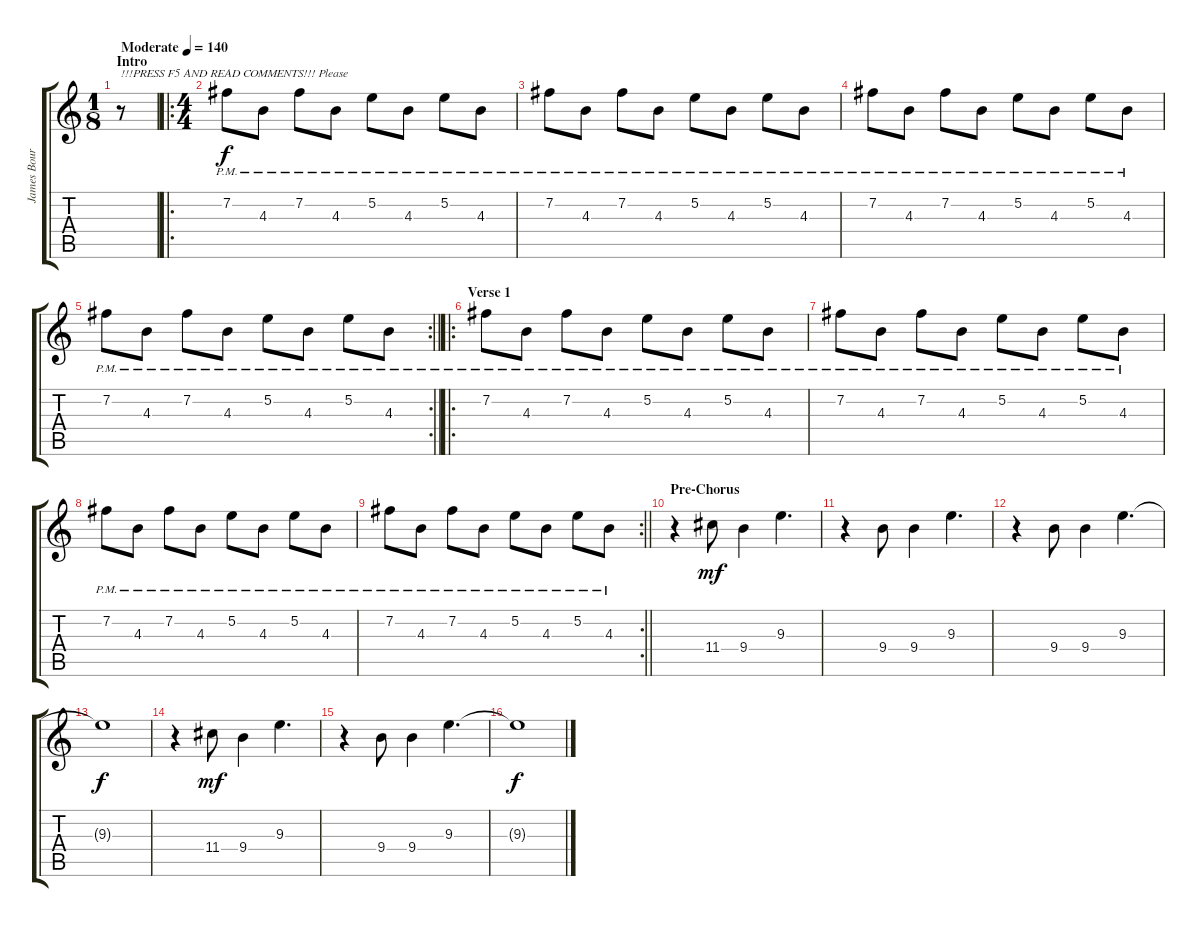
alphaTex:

\track ("James Bourne" "James Bour") {instrument distortionguitar}
\staff {score tabs}
\tuning (E4 B3 G3 D3 A2 E2) {hide}
\ts (1 8)
\section ("" "Intro")
\tempo (140 "Moderate")
\clef g2
\ks c
r.8{txt "!!!PRESS F5 AND READ COMMENTS!!! Please" dy f instrument electricguitarclean} |
\ro
\ts (4 4)
7.2{pm}.8 4.3{pm}.8 7.2{pm}.8 4.3{pm}.8 5.2{pm}.8 4.3{pm}.8 5.2{pm}.8 4.3{pm}.8 |
7.2{pm}.8 4.3{pm}.8 7.2{pm}.8 4.3{pm}.8 5.2{pm}.8 4.3{pm}.8 5.2{pm}.8 4.3{pm}.8 |
7.2{pm}.8 4.3{pm}.8 7.2{pm}.8 4.3{pm}.8 5.2{pm}.8 4.3{pm}.8 5.2{pm}.8 4.3{pm}.8 |
\rc 2
\barLineRight lightlight
7.2{pm}.8 4.3{pm}.8 7.2{pm}.8 4.3{pm}.8 5.2{pm}.8 4.3{pm}.8 5.2{pm}.8 4.3{pm}.8 |
\ro
\section ("" "Verse 1")
7.2{pm}.8 4.3{pm}.8 7.2{pm}.8 4.3{pm}.8 5.2{pm}.8 4.3{pm}.8 5.2{pm}.8 4.3{pm}.8 |
7.2{pm}.8 4.3{pm}.8 7.2{pm}.8 4.3{pm}.8 5.2{pm}.8 4.3{pm}.8 5.2{pm}.8 4.3{pm}.8 |
7.2{pm}.8 4.3{pm}.8 7.2{pm}.8 4.3{pm}.8 5.2{pm}.8 4.3{pm}.8 5.2{pm}.8 4.3{pm}.8 |
\rc 2
\barLineRight lightlight
7.2{pm}.8 4.3{pm}.8 7.2{pm}.8 4.3{pm}.8 5.2{pm}.8 4.3{pm}.8 5.2{pm}.8 4.3{pm}.8 |
\section ("" "Pre-Chorus")
r.4 11.4.8{dy mf} 9.4.4 9.3.4{d} |
r.4 9.4.8 9.4.4 9.3.4{d} |
r.4 9.4.8 9.4.4 9.3.4{d} |
9.3{t}.1{dy f} |
r.4 11.4.8{dy mf} 9.4.4 9.3.4{d} |
r.4 9.4.8 9.4.4 9.3.4{d} |
9.3{t}.1{dy f}
